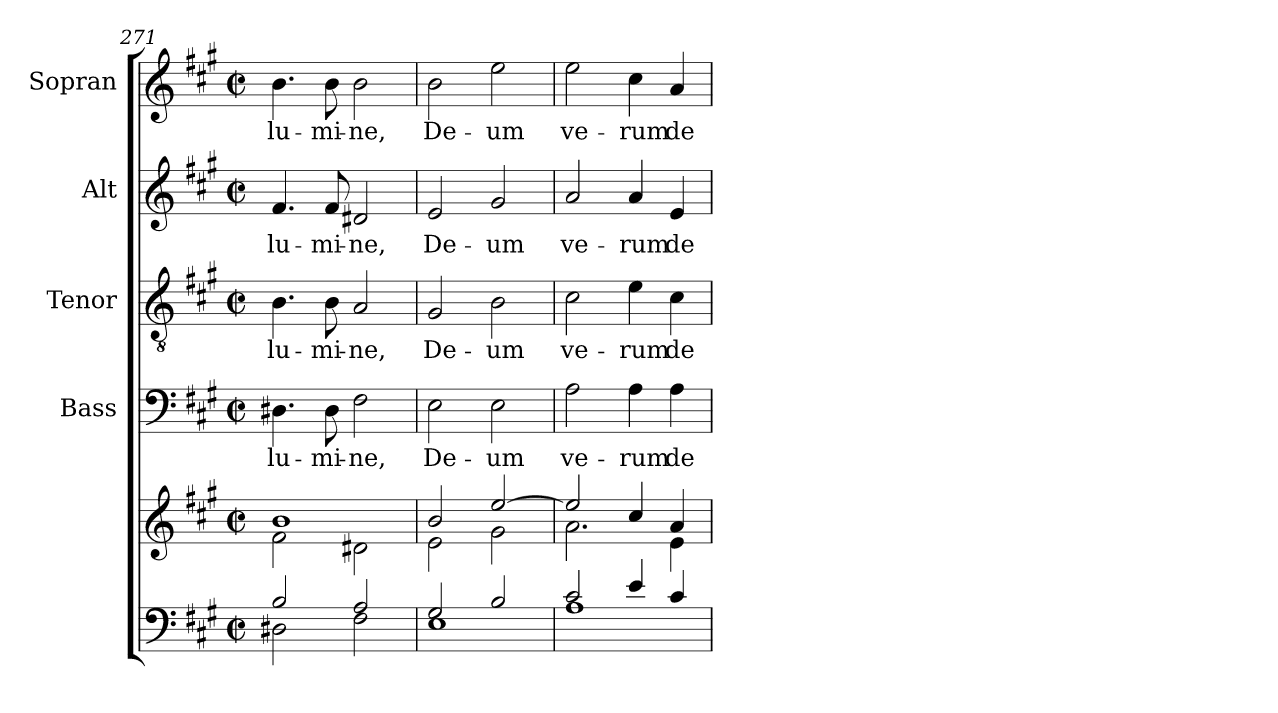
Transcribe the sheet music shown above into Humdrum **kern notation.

**kern	**kern	**kern	**text	**kern	**text	**kern	**text	**kern	**text
*part5	*part5	*part4	*part4	*part3	*part3	*part2	*part2	*part1	*part1
*staff6	*staff5	*staff4	*staff4	*staff3	*staff3	*staff2	*staff2	*staff1	*staff1
*	*	*I"Bass	*	*I"Tenor	*	*I"Alt	*	*I"Sopran	*
*	*	*I'B.	*	*I'T.	*	*I'A.	*	*I'S.	*
*clefF4	*clefG2	*clefF4	*	*clefGv2	*	*clefG2	*	*clefG2	*
*k[f#c#g#]	*k[f#c#g#]	*k[f#c#g#]	*	*k[f#c#g#]	*	*k[f#c#g#]	*	*k[f#c#g#]	*
*A:	*A:	*A:	*	*A:	*	*A:	*	*A:	*
*M2/2	*M2/2	*M2/2	*	*M2/2	*	*M2/2	*	*M2/2	*
*met(c|)	*met(c|)	*met(c|)	*	*met(c|)	*	*met(c|)	*	*met(c|)	*
=271	=271	=271	=271	=271	=271	=271	=271	=271	=271
*^	*^	*	*	*	*	*	*	*	*
!	!	!	!	!	!LO:LY:b	!	!LO:LY:b	!	!LO:LY:b	!	!LO:LY:b
2B/	2D#X\	1b	2f#\	4.D#X\	lu-	4.B\	lu-	4.f#/	lu-	4.b\	lu-
!	!	!	!	!	!LO:LY:b	!	!LO:LY:b	!	!LO:LY:b	!	!LO:LY:b
.	.	.	.	8D#\	-mi-	8B\	-mi-	8f#/	-mi-	8b\	-mi-
!	!	!	!	!	!LO:LY:b	!	!LO:LY:b	!	!LO:LY:b	!	!LO:LY:b
2A/	2F#\	.	2d#X\	2F#\	-ne,	2A/	-ne,	2d#X/	-ne,	2b\	-ne,
=272	=272	=272	=272	=272	=272	=272	=272	=272	=272	=272	=272
!	!	!	!	!	!LO:LY:b	!	!LO:LY:b	!	!LO:LY:b	!	!LO:LY:b
2G#/	1E	2b/	2e\	2E\	De-	2G#/	De-	2e/	De-	2b\	De-
!	!	!	!	!	!LO:LY:b	!	!LO:LY:b	!	!LO:LY:b	!	!LO:LY:b
2B/	.	[>2ee/	2g#\	2E\	-um	2B\	-um	2g#/	-um	2ee\	-um
=273	=273	=273	=273	=273	=273	=273	=273	=273	=273	=273	=273
!	!	!	!	!	!LO:LY:b	!	!LO:LY:b	!	!LO:LY:b	!	!LO:LY:b
2c#/	1A	2ee/]	2.a\	2A\	ve-	2c#\	ve-	2a/	ve-	2ee\	ve-
!	!	!	!	!	!LO:LY:b	!	!LO:LY:b	!	!LO:LY:b	!	!LO:LY:b
4e/	.	4cc#/	.	4A\	-rum	4e\	-rum	4a/	-rum	4cc#\	-rum
!	!	!	!	!	!LO:LY:b	!	!LO:LY:b	!	!LO:LY:b	!	!LO:LY:b
4c#/	.	4a/	4e\	4A\	de	4c#\	de	4e/	de	4a/	de
*v	*v	*	*	*	*	*	*	*	*	*	*
*	*v	*v	*	*	*	*	*	*	*	*
=	=	=	=	=	=	=	=	=	=
*-	*-	*-	*-	*-	*-	*-	*-	*-	*-
